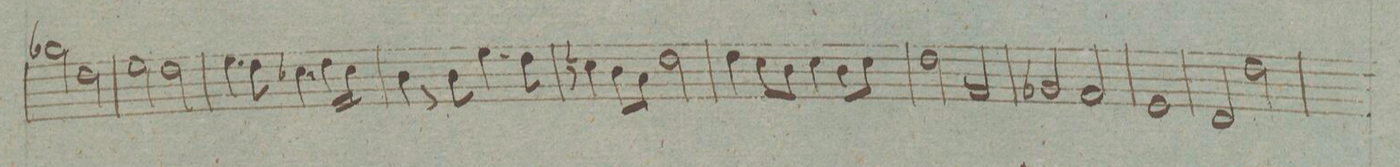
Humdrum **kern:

**kern	**dynam
*I"Fagotto 1.mo et Secundo	*
*clefF4	*
*k[]	*
*met(c|)	*
*M2/2	*
2B-X\	.
2F\	.
=171	=171
2G\	.
2F\	.
=172	=172
4.G\	.
8F\	.
4.E-X\	.
16F\LL	.
16E-\JJ	.
=173	=173
4D\	.
8r	.
8D\	.
4.G\	.
8F\	.
=174	=174
4En\	.
8D\L	.
8C\J	.
2F\	.
=175	=175
4F\	.
8E\L	.
8D\J	.
4E\	.
8D\L	.
8E\J	.
=176	=176
2F\	.
2AA/	.
=177	=177
2BB-X/	.
2AA/	.
=178	=178
1GG/	.
=179	=179
2FF/	.
2F\	.
=180	=180
*-	*-
